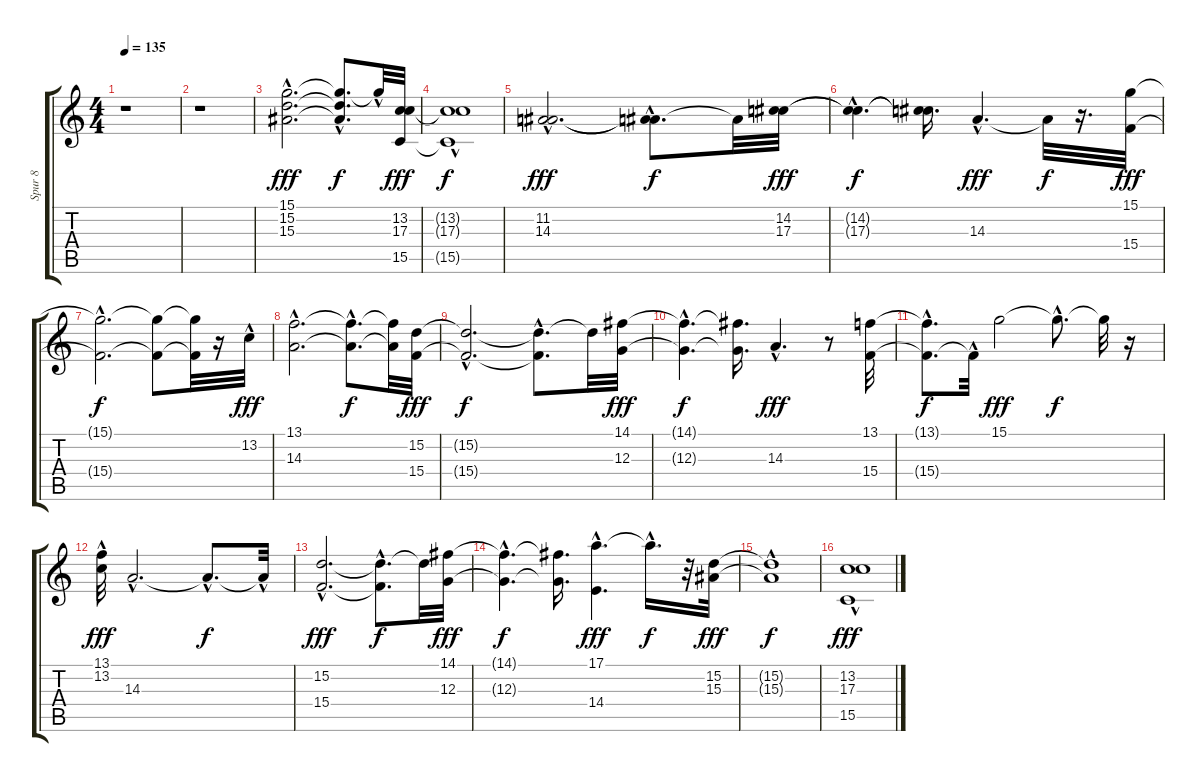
\track ("Spur 8" "Spur 8") {instrument rockorgan}
\staff {score tabs}
\tuning (E4 B3 G3 D3 A2 E2) {hide}
\ts (4 4)
\tempo 135
\clef g2
\ks c
r.1{dy fff} |
r.1 |
(15.1{hac} 15.2{hac} 15.3{hac}).2{d volume 4 instrument rockorgan} (15.1{hac t} 15.2{t} 15.3{t}).8{d dy f} 15.1{hac t}.32 (13.2 17.3 15.5).32{dy fff} |
(13.2{hac t} 17.3{t} 15.5{t}).1{dy f} |
(11.2{hac} 14.3{hac}).2{d dy fff} (11.2{t} 14.3{hac t}).8{d dy f} 14.3{t}.32 (14.2 17.3).32{dy fff} |
(14.2{hac t} 17.3{hac t}).4{d dy f} (14.2{t} 17.3{t}).16{d} 14.3{hac}.4{d dy fff} 14.3{t}.32{dy f} r.16{d} (15.1 15.4).32{dy fff} |
(15.1{hac t} 15.4{hac t}).2{d dy f} (15.1{t} 15.4{t}).8 (15.1{t} 15.4{t}).32 r.16 13.2{hac}.32{dy fff} |
(13.1{hac} 14.3{hac}).2{d} (13.1{hac t} 14.3{hac t}).8{d dy f} (13.1{t} 14.3{t}).32 (15.2 15.4).32{dy fff} |
(15.2{hac t} 15.4{hac t}).2{d dy f} (15.2{hac t} 15.4{t}).8{d} 15.2{t}.32 (14.1 12.3).32{dy fff} |
(14.1{hac t} 12.3{hac t}).4{d dy f} (14.1{t} 12.3{t}).16{d} 14.3{hac}.4{d dy fff} r.8 (13.1 15.4).32 |
(13.1{hac t} 15.4{hac t}).8{d dy f} 15.4{hac t}.32 15.1.2{dy fff} 15.1{hac t}.8{d dy f} 15.1{t}.32 r.16 |
(13.1 13.2{hac}).32{dy fff} 14.3{hac}.2{d} 14.3{hac t}.8{d dy f} 14.3{hac t}.32 |
(15.2{hac} 15.4{hac}).2{d dy fff} (15.2{hac t} 15.4{hac t}).8{d dy f} 15.2{t}.32 (14.1 12.3).32{dy fff} |
(14.1{hac t} 12.3{hac t}).4{d dy f} (14.1{t} 12.3{t}).16{d} (17.1{hac} 14.4{hac}).4{d dy fff} 17.1{hac t}.16{d dy f} r.32 (15.2 15.3).32{dy fff} |
(15.2{t} 15.3{hac t}).1{dy f} |
(13.2 17.3 15.5{hac}).1{dy fff}
